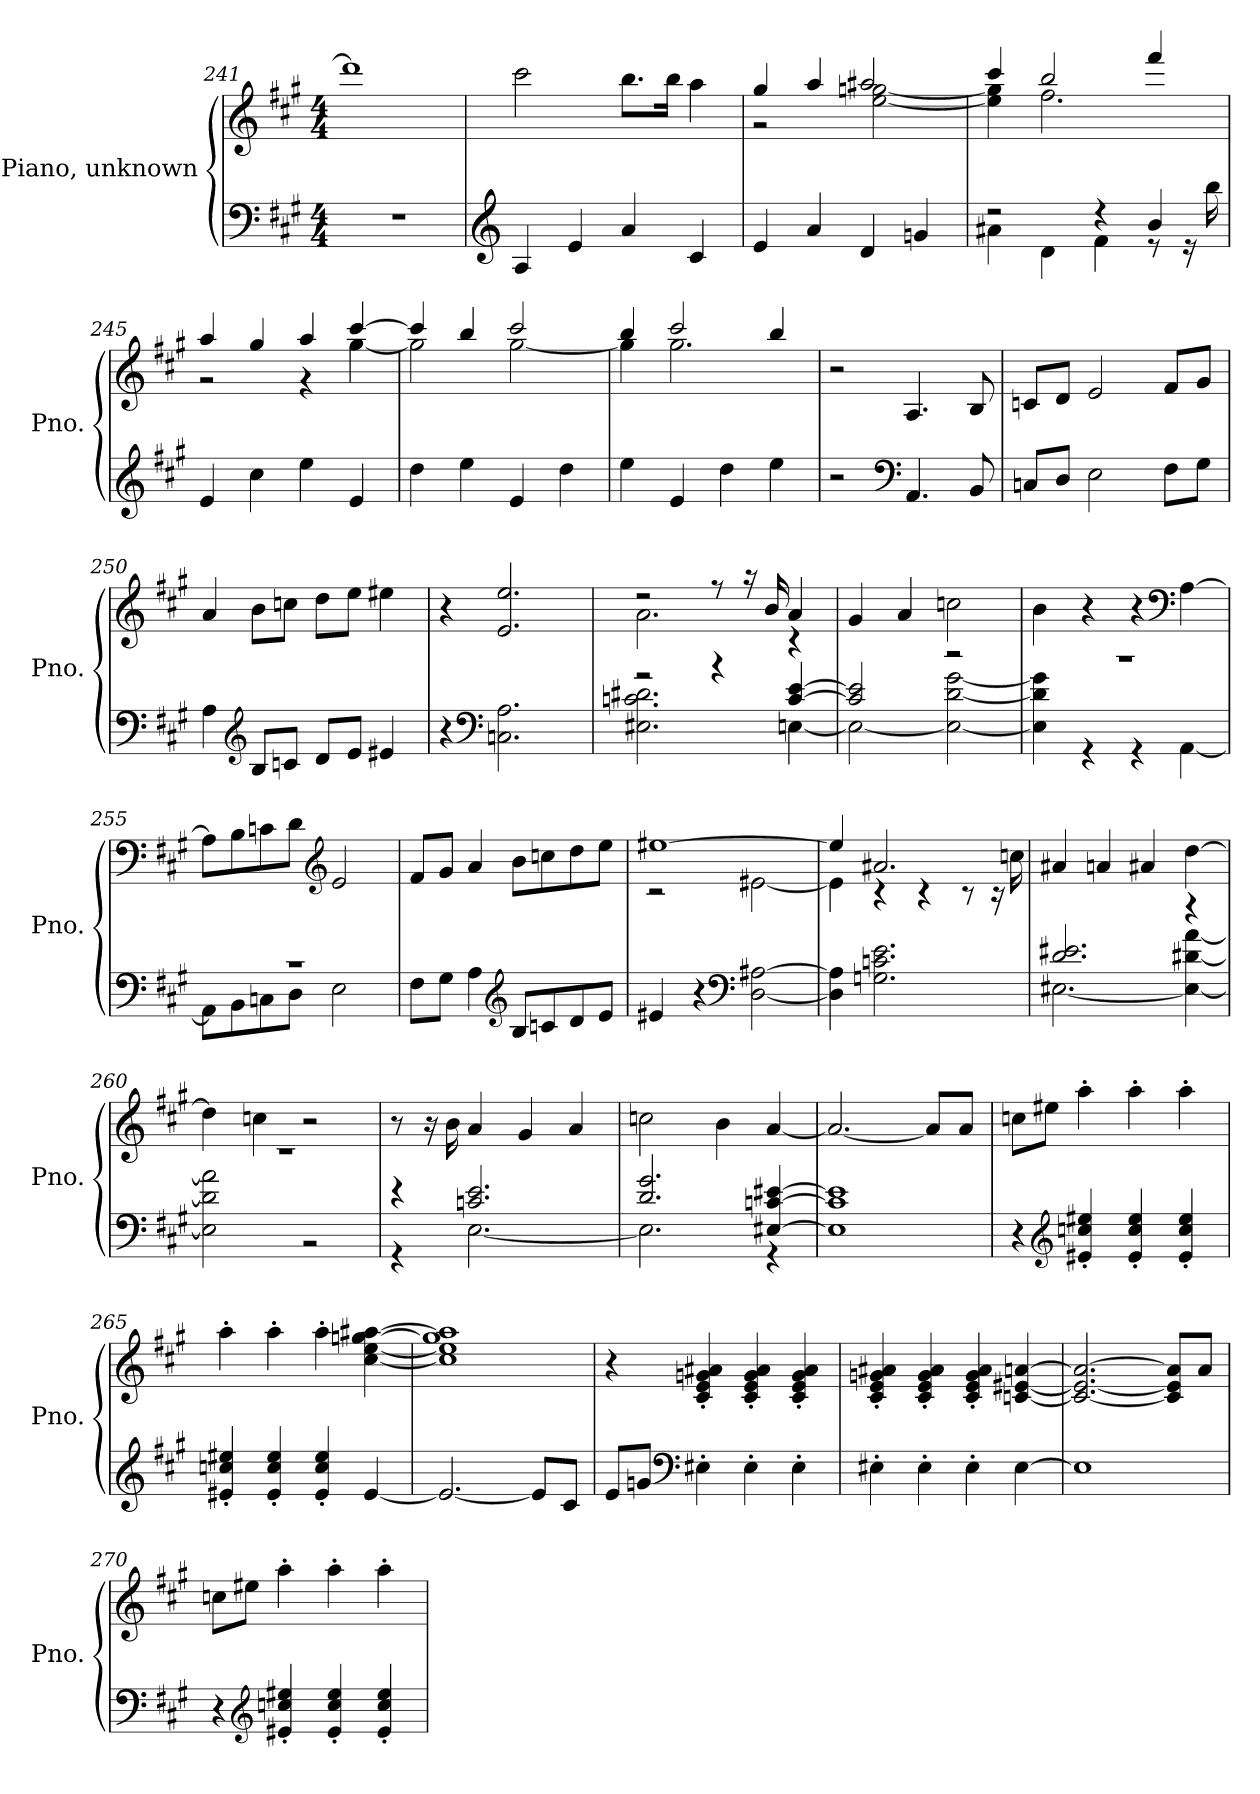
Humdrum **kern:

**kern	**kern
*part1	*part1
*staff2	*staff1
*I"Piano, unknown	*
*I'Pno.	*
*clefF4	*clefG2
*k[f#c#g#]	*k[f#c#g#]
*M4/4	*M4/4
=241	=241
1r	1ddd]
=242	=242
*clefG2	*
4A/	2ccc#\
4e/	.
4a/	8.bb\L
.	16bb\Jk
4c#/	4aa\
=243	=243
*	*^
4e/	4gg#/	2r
4a/	4aa/	.
4d/	2aa#X/	[2ee\ [2ggn\
4gn/	.	.
=244	=244	=244
*^	*	*
2r	4a#X\	4ccc#/	4ee\] 4gg\]
.	4d\	2bb/	2.ff#\
4r	4f#\	.	.
4b/	8r	4fff#/	.
.	16r	.	.
.	16bb\	.	.
*v	*v	*	*
=245	=245	=245
4e/	4aa/	2r
4cc#\	4gg#/	.
4ee\	4aa/	4r
4e/	[4ccc#/	[4gg#\
=246	=246	=246
4dd\	4ccc#/]	2gg#\]
4ee\	4bb/	.
4e/	2ccc#/	[2gg#\
4dd\	.	.
!!LO:PB:g=z	!!
=247	=247	=247
4ee\	4bb/	4gg#\]
4e/	2ccc#/	2.gg#\
4dd\	.	.
4ee\	4bb/	.
*	*v	*v
=248	=248
2r	2r
*clefF4	*
4.AA/	4.A/
8BB/	8B/
=249	=249
8Cn/L	8cn/L
8D/J	8d/J
2E\	2e/
8F#\L	8f#/L
8G#\J	8g#/J
=250	=250
4A\	4a/
*clefG2	*
8B/L	8b\L
8cn/J	8ccn\J
8d/L	8dd\L
8e/J	8ee\J
4e#X/	4ee#X\
=251	=251
4r	4r
*clefF4	*
2.Cn\ 2.A\	2.e/ 2.ee/
=252	=252
*^	*^
2r	2.E#X\ 2.cn\ 2.d#X\	2r	2.a\
4r	.	8r	.
.	.	16r	.
.	.	16b/	.
[4c/ [4e/	[4En\	4a/	4r
*	*	*v	*v
!!LO:LB:g=z
=253	=253	=253
2c/] 2e/]	2E\_	4g#/
.	.	4a/
2r	2E\_ [2d\ [2g#\	2ccn\
=254	=254	=254
1r	4E\] 4d\] 4g#\]	4b\
.	4r	4r
.	4r	4r
*	*	*clefF4
.	[4AA\	[4A\
=255	=255	=255
1r	8AA\L]	8A\L]
.	8BB\	8B\
.	8Cn\	8cn\
.	8D\J	8d\J
*	*	*clefG2
.	2E\	2e/
*v	*v	*
=256	=256
8F#\L	8f#/L
8G#\J	8g#/J
4A\	4a/
*clefG2	*
8B/L	8b\L
8cn/	8ccn\
8d/	8dd\
8e/J	8ee\J
=257	=257
*	*^
4e#X/	[1ee#X	2r
4r	.	.
*clefF4	*	*
[2D\ [2A#X\	.	[2e#X\
!!LO:LB:g=z	!!
=258	=258	=258
4D\] 4A#\]	4ee#/]	4e#\]
2.Gn\ 2.cn\ 2.e\	2.a#X/	4r
.	.	4r
.	.	8r
.	.	16r
.	.	16ccn\
*	*v	*v
=259	=259
*^	*
2.d/ 2.e#X/	[2.E#X\	4a#X/
.	.	4an/
.	.	4a#X/
4r	4E#\_ [4d#X\ [4a\	[4dd\
=260	=260	=260
1r	2E#\] 2d#\] 2a\]	4dd\]
.	.	4ccn\
.	2r	2r
=261	=261	=261
4r	4r	8r
.	.	16r
.	.	16b\
2.cn/ 2.e/	[2.E\	4a/
.	.	4g#/
.	.	4a/
=262	=262	=262
2.d/ 2.g#/	2.E\]	2ccn\
.	.	4b\
[4E#X/ [4cn/ [4e#X/	4r	[4a/
*v	*v	*
=263	=263
1E#] 1c] 1e#]	2.a/_
.	8a/L]
.	8a/J
!!LO:LB:g=z
=264	=264
4r	8ccn\L
.	8ee#X\J
*clefG2	*
4e#X/' 4ccn/' 4ee#X/'	4aa'\
4e#/' 4cc/' 4ee#/'	4aa'\
4e#/' 4cc/' 4ee#/'	4aa'\
=265	=265
4e#X/' 4ccn/' 4ee#X/'	4aa'\
4e#/' 4cc/' 4ee#/'	4aa'\
4e#/' 4cc/' 4ee#/'	4aa'\
[4e#/	[4cc#\ [4ee\ [4ggn\ [4aa#X\
=266	=266
2.e#/_	1cc#] 1ee] 1gg] 1aa#]
8e#/L]	.
8c#/J	.
=267	=267
8e/L	4r
8gn/J	.
*clefF4	*
4E#X'\	4c#/' 4e/' 4gn/' 4a#X/'
4E#'\	4c#/' 4e/' 4g/' 4a#/'
4E#'\	4c#/' 4e/' 4g/' 4a#/'
!!LO:LB:g=z
=268	=268
4E#X'\	4c#/' 4e/' 4gn/' 4a#X/'
4E#'\	4c#/' 4e/' 4g/' 4a#/'
4E#'\	4c#/' 4e/' 4g/' 4a#/'
[4E#\	[4cn/ [4e#X/ [4an/
=269	=269
1E#]	2.c/_ 2.e#/_ 2.a/_
.	8c/] 8e#/] 8a/]L
.	8a/J
=270	=270
4r	8ccn\L
.	8ee#X\J
*clefG2	*
4e#X/' 4ccn/' 4ee#X/'	4aa'\
4e#/' 4cc/' 4ee#/'	4aa'\
4e#/' 4cc/' 4ee#/'	4aa'\
=	=
*-	*-
